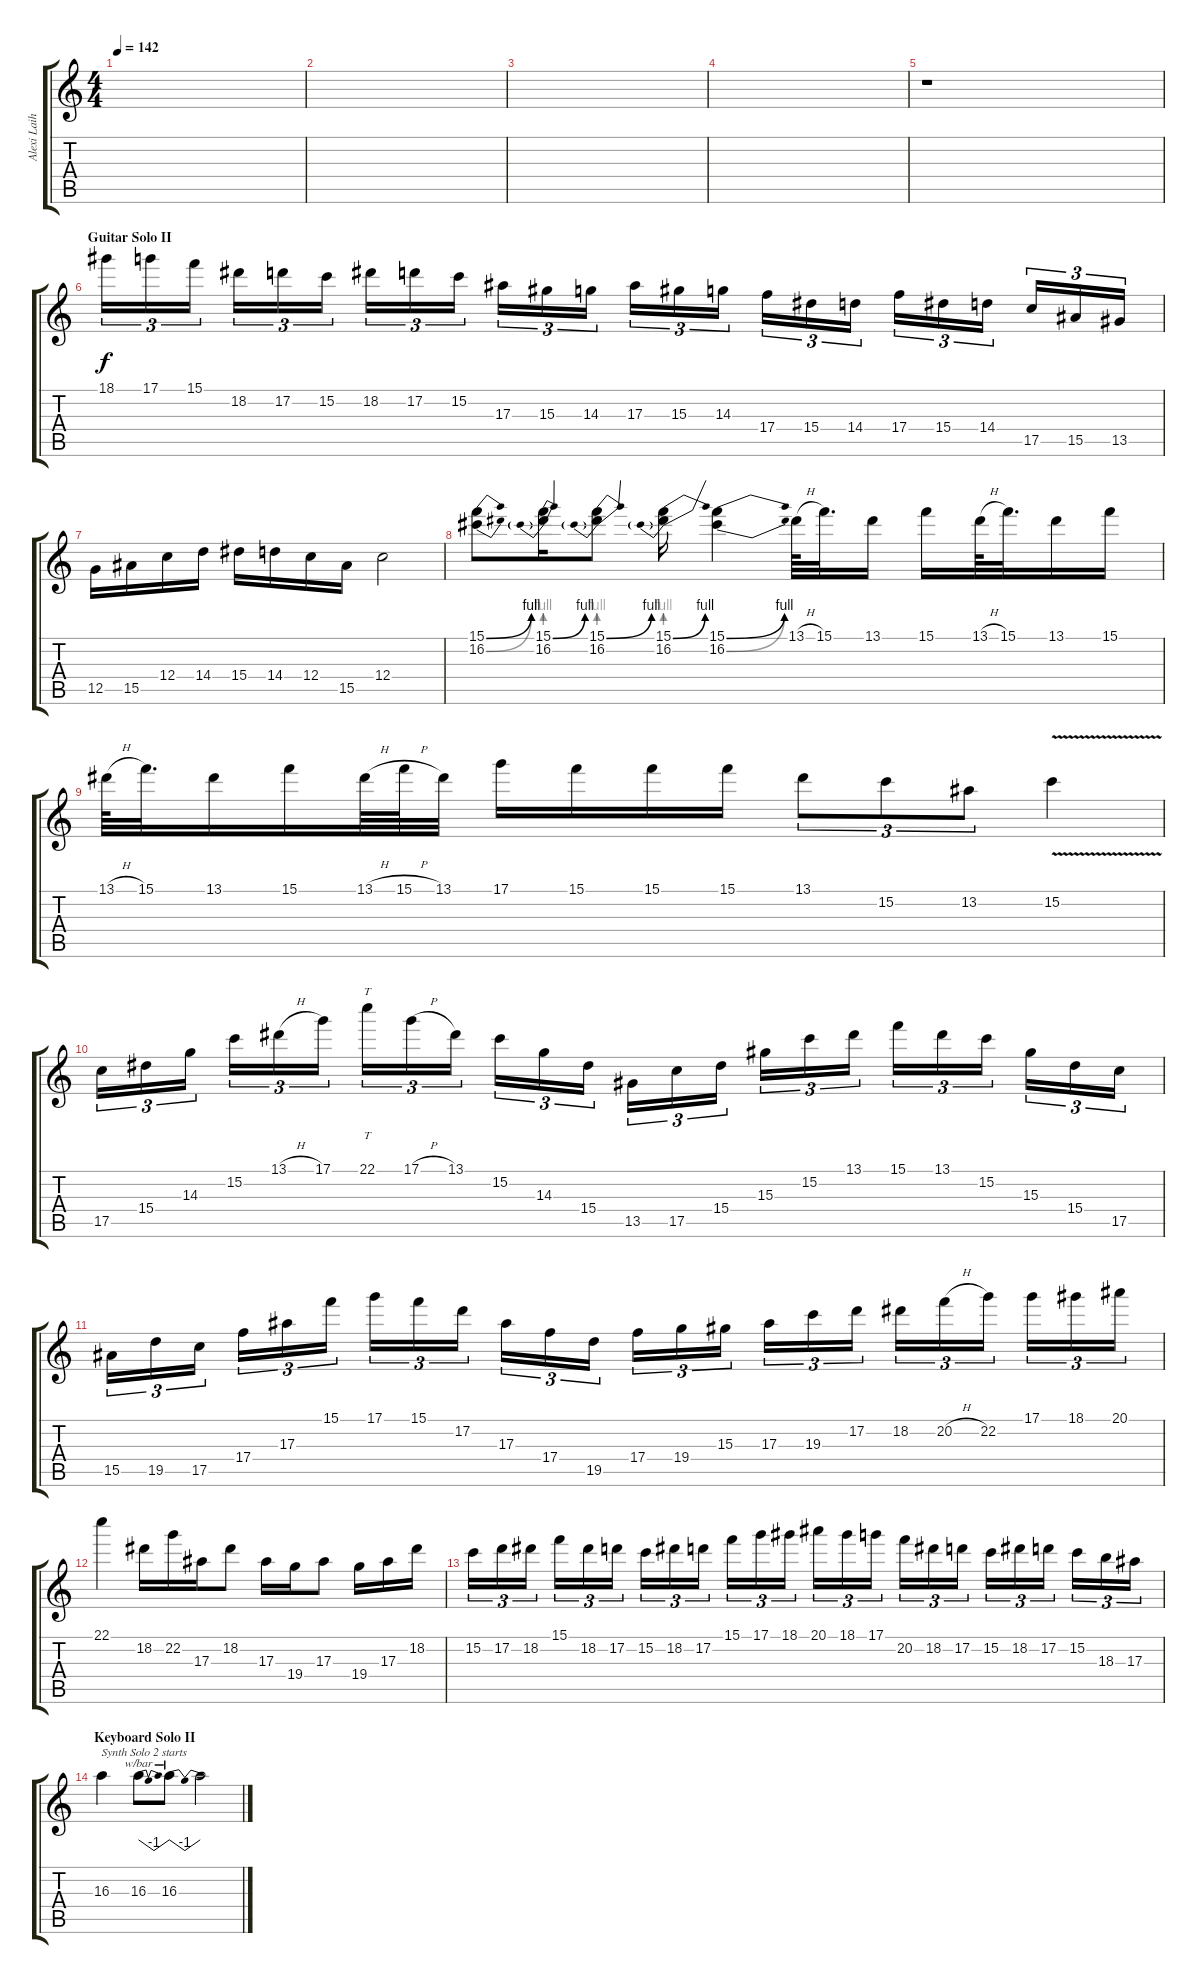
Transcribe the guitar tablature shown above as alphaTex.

\track ("Alexi Laiho-lead" "Alexi Laih") {instrument overdrivenguitar}
\staff {score tabs}
\tuning (D4 A3 F3 C3 G2 D2) {hide}
\ts (4 4)
\tempo 142
\clef g2
\ks c
|
|
|
|
r.1 |
\section ("" "Guitar Solo II")
18.1.16{tu (3 2)} 17.1.16{tu (3 2)} 15.1.16{tu (3 2) beam splitsecondary} 18.2.16{tu (3 2)} 17.2.16{tu (3 2)} 15.2.16{tu (3 2)} 18.2.16{tu (3 2)} 17.2.16{tu (3 2)} 15.2.16{tu (3 2) beam splitsecondary} 17.3.16{tu (3 2)} 15.3.16{tu (3 2)} 14.3.16{tu (3 2)} 17.3.16{tu (3 2)} 15.3.16{tu (3 2)} 14.3.16{tu (3 2) beam splitsecondary} 17.4.16{tu (3 2)} 15.4.16{tu (3 2)} 14.4.16{tu (3 2)} 17.4.16{tu (3 2)} 15.4.16{tu (3 2)} 14.4.16{tu (3 2) beam splitsecondary} 17.5.16{tu (3 2)} 15.5.16{tu (3 2)} 13.5.16{tu (3 2)} |
12.5.16 15.5.16 12.4.16 14.4.16 15.4.16 14.4.16 12.4.16 15.5.16 12.4.2 |
(15.1{be (bend 0 0 60 4)} 16.2{be (bend 0 0 60 4)}).8 (15.1{be (bend 0 0 60 4)} 16.2{be (prebend 0 4 60 4)}).16 (15.1{be (bend 0 0 60 4)} 16.2{be (prebend 0 4 60 4)}).8 (15.1{be (bend 0 0 60 4)} 16.2{be (prebend 0 4 60 4)}).16 (15.1{be (bend 0 0 60 4)} 16.2{be (bend 0 0 60 4)}).4 13.1{h}.64 15.1.32{d} 13.1.16 15.1.16 13.1{h}.64 15.1.32{d} 13.1.16 15.1.16 |
13.1{h}.64 15.1.32{d} 13.1.16 15.1.16 13.1{h}.64 15.1{h}.64 13.1.32 17.1.16 15.1.16 15.1.16 15.1.16 13.1.8{tu (3 2)} 15.2.8{tu (3 2)} 13.2.8{tu (3 2)} 15.2{v}.4 |
17.5.16{tu (3 2)} 15.4.16{tu (3 2)} 14.3.16{tu (3 2) beam splitsecondary} 15.2.16{tu (3 2)} 13.1{h}.16{tu (3 2)} 17.1.16{tu (3 2)} 22.1.16{tt tu (3 2)} 17.1{h}.16{tu (3 2)} 13.1.16{tu (3 2) beam splitsecondary} 15.2.16{tu (3 2)} 14.3.16{tu (3 2)} 15.4.16{tu (3 2)} 13.5.16{tu (3 2)} 17.5.16{tu (3 2)} 15.4.16{tu (3 2) beam splitsecondary} 15.3.16{tu (3 2)} 15.2.16{tu (3 2)} 13.1.16{tu (3 2)} 15.1.16{tu (3 2)} 13.1.16{tu (3 2)} 15.2.16{tu (3 2) beam splitsecondary} 15.3.16{tu (3 2)} 15.4.16{tu (3 2)} 17.5.16{tu (3 2)} |
15.5.16{tu (3 2)} 19.5.16{tu (3 2)} 17.5.16{tu (3 2) beam splitsecondary} 17.4.16{tu (3 2)} 17.3.16{tu (3 2)} 15.1.16{tu (3 2)} 17.1.16{tu (3 2)} 15.1.16{tu (3 2)} 17.2.16{tu (3 2) beam splitsecondary} 17.3.16{tu (3 2)} 17.4.16{tu (3 2)} 19.5.16{tu (3 2)} 17.4.16{tu (3 2)} 19.4.16{tu (3 2)} 15.3.16{tu (3 2) beam splitsecondary} 17.3.16{tu (3 2)} 19.3.16{tu (3 2)} 17.2.16{tu (3 2)} 18.2.16{tu (3 2)} 20.2{h}.16{tu (3 2)} 22.2.16{tu (3 2) beam splitsecondary} 17.1.16{tu (3 2)} 18.1.16{tu (3 2)} 20.1.16{tu (3 2)} |
22.1.4 18.2.16 22.2.16 17.3.16 18.2.8 17.3.16 19.4.16 17.3.8 19.4.16 17.3.16 18.2.16 |
15.2.16{tu (3 2)} 17.2.16{tu (3 2)} 18.2.16{tu (3 2) beam splitsecondary} 15.1.16{tu (3 2)} 18.2.16{tu (3 2)} 17.2.16{tu (3 2)} 15.2.16{tu (3 2)} 18.2.16{tu (3 2)} 17.2.16{tu (3 2) beam splitsecondary} 15.1.16{tu (3 2)} 17.1.16{tu (3 2)} 18.1.16{tu (3 2)} 20.1.16{tu (3 2)} 18.1.16{tu (3 2)} 17.1.16{tu (3 2) beam splitsecondary} 20.2.16{tu (3 2)} 18.2.16{tu (3 2)} 17.2.16{tu (3 2)} 15.2.16{tu (3 2)} 18.2.16{tu (3 2)} 17.2.16{tu (3 2) beam splitsecondary} 15.2.16{tu (3 2)} 18.3.16{tu (3 2)} 17.3.16{tu (3 2)} |
\section ("" "Keyboard Solo II")
16.3.4{txt "Synth Solo 2 starts"} 16.3.8{tbe (dip default 0 0 30 -4 60 0)} 16.3.8{tbe (dip default 0 0 30 -4 60 0)} 16.3{t}.2
